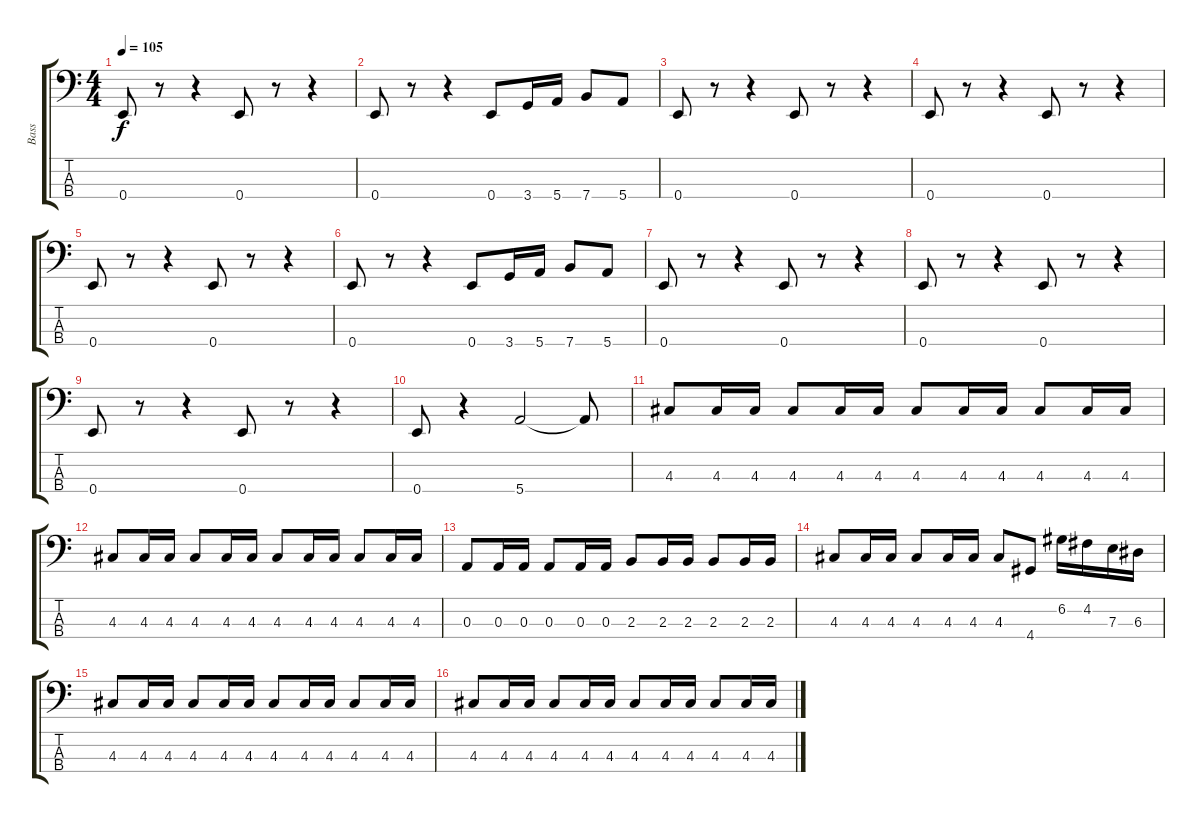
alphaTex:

\track ("Bass" "Bass") {instrument acousticbass}
\staff {score tabs}
\tuning (G2 D2 A1 E1) {hide}
\ts (4 4)
\tempo 105
\clef f4
\ks c
0.4.8{dy f instrument acousticbass} r.8 r.4 0.4.8 r.8 r.4 |
0.4.8 r.8 r.4 0.4.8 3.4.16 5.4.16 7.4.8 5.4.8 |
0.4.8 r.8 r.4 0.4.8 r.8 r.4 |
0.4.8 r.8 r.4 0.4.8 r.8 r.4 |
0.4.8 r.8 r.4 0.4.8 r.8 r.4 |
0.4.8 r.8 r.4 0.4.8 3.4.16 5.4.16 7.4.8 5.4.8 |
0.4.8 r.8 r.4 0.4.8 r.8 r.4 |
0.4.8 r.8 r.4 0.4.8 r.8 r.4 |
0.4.8 r.8 r.4 0.4.8 r.8 r.4 |
0.4.8 r.4 5.4.2 5.4{t}.8 |
4.3.8 4.3.16 4.3.16 4.3.8 4.3.16 4.3.16 4.3.8 4.3.16 4.3.16 4.3.8 4.3.16 4.3.16 |
4.3.8 4.3.16 4.3.16 4.3.8 4.3.16 4.3.16 4.3.8 4.3.16 4.3.16 4.3.8 4.3.16 4.3.16 |
0.3.8 0.3.16 0.3.16 0.3.8 0.3.16 0.3.16 2.3.8 2.3.16 2.3.16 2.3.8 2.3.16 2.3.16 |
4.3.8 4.3.16 4.3.16 4.3.8 4.3.16 4.3.16 4.3.8 4.4.8 6.2.16 4.2.16 7.3.16 6.3.16 |
4.3.8 4.3.16 4.3.16 4.3.8 4.3.16 4.3.16 4.3.8 4.3.16 4.3.16 4.3.8 4.3.16 4.3.16 |
4.3.8 4.3.16 4.3.16 4.3.8 4.3.16 4.3.16 4.3.8 4.3.16 4.3.16 4.3.8 4.3.16 4.3.16
